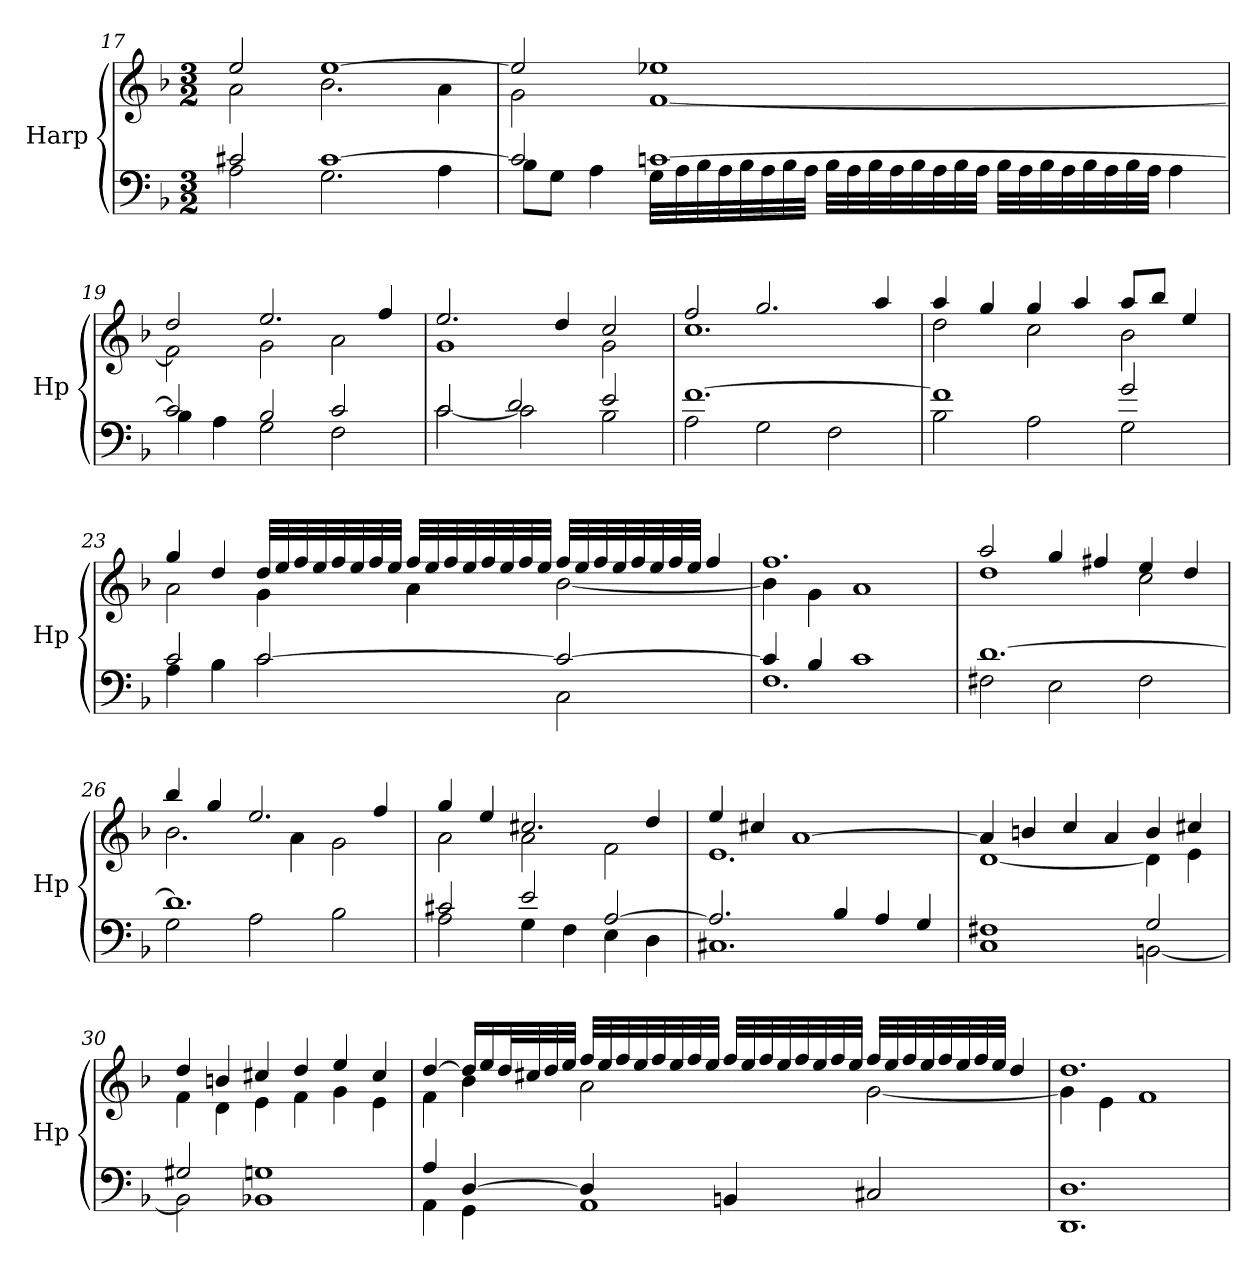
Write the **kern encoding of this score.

**kern	**kern
*part1	*part1
*staff2	*staff1
*I"Harp	*
*I'Hp	*
*clefF4	*clefG2
*k[b-]	*k[b-]
*M3/2	*M3/2
=17	=17
*^	*^
2c#X/	2A\	2ee/	2a\
[1c#	2.G\	[1ee	2.b-\
.	4A\	.	4a\
!!LO:LB:g=z	!!
=18	=18	=18	=18
2c#/]	8B-\L	2ee/]	2g\
.	8G\J	.	.
.	4A\	.	.
[1cn	32G\LLL	1ee-X	[1f
.	32A\	.	.
.	32B-\	.	.
.	32A\	.	.
.	32B-\	.	.
.	32A\	.	.
.	32B-\	.	.
.	32A\JJJ	.	.
.	32B-\LLL	.	.
.	32A\	.	.
.	32B-\	.	.
.	32A\	.	.
.	32B-\	.	.
.	32A\	.	.
.	32B-\	.	.
.	32A\JJJ	.	.
.	32B-\LLL	.	.
.	32A\	.	.
.	32B-\	.	.
.	32A\	.	.
.	32B-\	.	.
.	32A\	.	.
.	32B-\	.	.
.	32A\JJJ	.	.
.	4A\	.	.
=19	=19	=19	=19
2c/]	4B-\	2dd/	2f\]
.	4A\	.	.
2B-/	2G\	2.ee/	2g\
2c/	2F\	.	2a\
.	.	4ff/	.
=20	=20	=20	=20
2c/	[2c\	2.ee/	1g
2d/	2c\]	.	.
.	.	4dd/	.
2e/	2B-\	2cc/	2g\
!!LO:LB:g=z	!!
=21	=21	=21	=21
[1.f	2A\	2ff/	1.cc
.	2G\	2.gg/	.
.	2F\	.	.
.	.	4aa/	.
=22	=22	=22	=22
1f]	2B-\	4aa/	2dd\
.	.	4gg/	.
.	2A\	4gg/	2cc\
.	.	4aa/	.
2g/	2G\	8aa/L	2b-\
.	.	8bb-/J	.
.	.	4ee/	.
=23	=23	=23	=23
2c/	4A\	4gg/	2a\
.	4B-\	4dd/	.
[2c/	2c\	32dd/LLL	4g\
.	.	32ee/	.
.	.	32ff/	.
.	.	32ee/	.
.	.	32ff/	.
.	.	32ee/	.
.	.	32ff/	.
.	.	32ee/JJJ	.
.	.	32ff/LLL	4a\
.	.	32ee/	.
.	.	32ff/	.
.	.	32ee/	.
.	.	32ff/	.
.	.	32ee/	.
.	.	32ff/	.
.	.	32ee/JJJ	.
2c/_	2C\	32ff/LLL	[2b-\
.	.	32ee/	.
.	.	32ff/	.
.	.	32ee/	.
.	.	32ff/	.
.	.	32ee/	.
.	.	32ff/	.
.	.	32ee/JJJ	.
.	.	4ff/	.
!!LO:LB:g=z	!!
=24	=24	=24	=24
4c/]	1.F	1.ff	4b-\]
4B-/	.	.	4g\
1c	.	.	1a
=25	=25	=25	=25
[1.d	2F#X\	2aa/	1dd
.	2E\	4gg/	.
.	.	4ff#X/	.
.	2F#\	4ee/	2cc\
.	.	4dd/	.
=26	=26	=26	=26
1.d]	2G\	4bb-/	2.b-\
.	.	4gg/	.
.	2A\	2.ee/	.
.	.	.	4a\
.	2B-\	.	2g\
.	.	4ff/	.
=27	=27	=27	=27
2c#X/	2A\	4gg/	2a\
.	.	4ee/	.
2e/	4G\	2.cc#X/	2a\
.	4F\	.	.
[2A/	4E\	.	2f\
.	4D\	4dd/	.
=28	=28	=28	=28
2.A/]	1.C#X	4ee/	1.e
.	.	4cc#X/	.
.	.	[1a	.
4B-/	.	.	.
4A/	.	.	.
4G/	.	.	.
!!LO:LB:g=z	!!
=29	=29	=29	=29
1F#X	1C	4a/]	[1d
.	.	4bn/	.
.	.	4cc/	.
.	.	4a/	.
2G/	[2BBn\	4b/	4d\]
.	.	4cc#X/	4e\
=30	=30	=30	=30
2G#X/	2BB\]	4dd/	4f\
.	.	4bn/	4d\
1Gn	1BB-X	4cc#X/	4e\
.	.	4dd/	4f\
.	.	4ee/	4g\
.	.	4cc#/	4e\
!!LO:PB:g=z	!!
=31	=31	=31	=31
4A/	4AA\	[4dd/	4f\
[4D/	4GG\	16dd/LL]	4b-\
.	.	16ee/	.
.	.	32dd/L	.
.	.	32cc#X/	.
.	.	32dd/	.
.	.	32ee/JJJ	.
4D/]	1AA	32ff/LLL	2a\
.	.	32ee/	.
.	.	32ff/	.
.	.	32ee/	.
.	.	32ff/	.
.	.	32ee/	.
.	.	32ff/	.
.	.	32ee/JJJ	.
4BBn/	.	32ff/LLL	.
.	.	32ee/	.
.	.	32ff/	.
.	.	32ee/	.
.	.	32ff/	.
.	.	32ee/	.
.	.	32ff/	.
.	.	32ee/JJJ	.
2C#X/	.	32ff/LLL	[2g\
.	.	32ee/	.
.	.	32ff/	.
.	.	32ee/	.
.	.	32ff/	.
.	.	32ee/	.
.	.	32ff/	.
.	.	32ee/JJJ	.
.	.	4dd/	.
=32	=32	=32	=32
1.D	1.DD	1.dd	4g\]
.	.	.	4e\
.	.	.	1f
*v	*v	*	*
*	*v	*v
=	=
*-	*-
